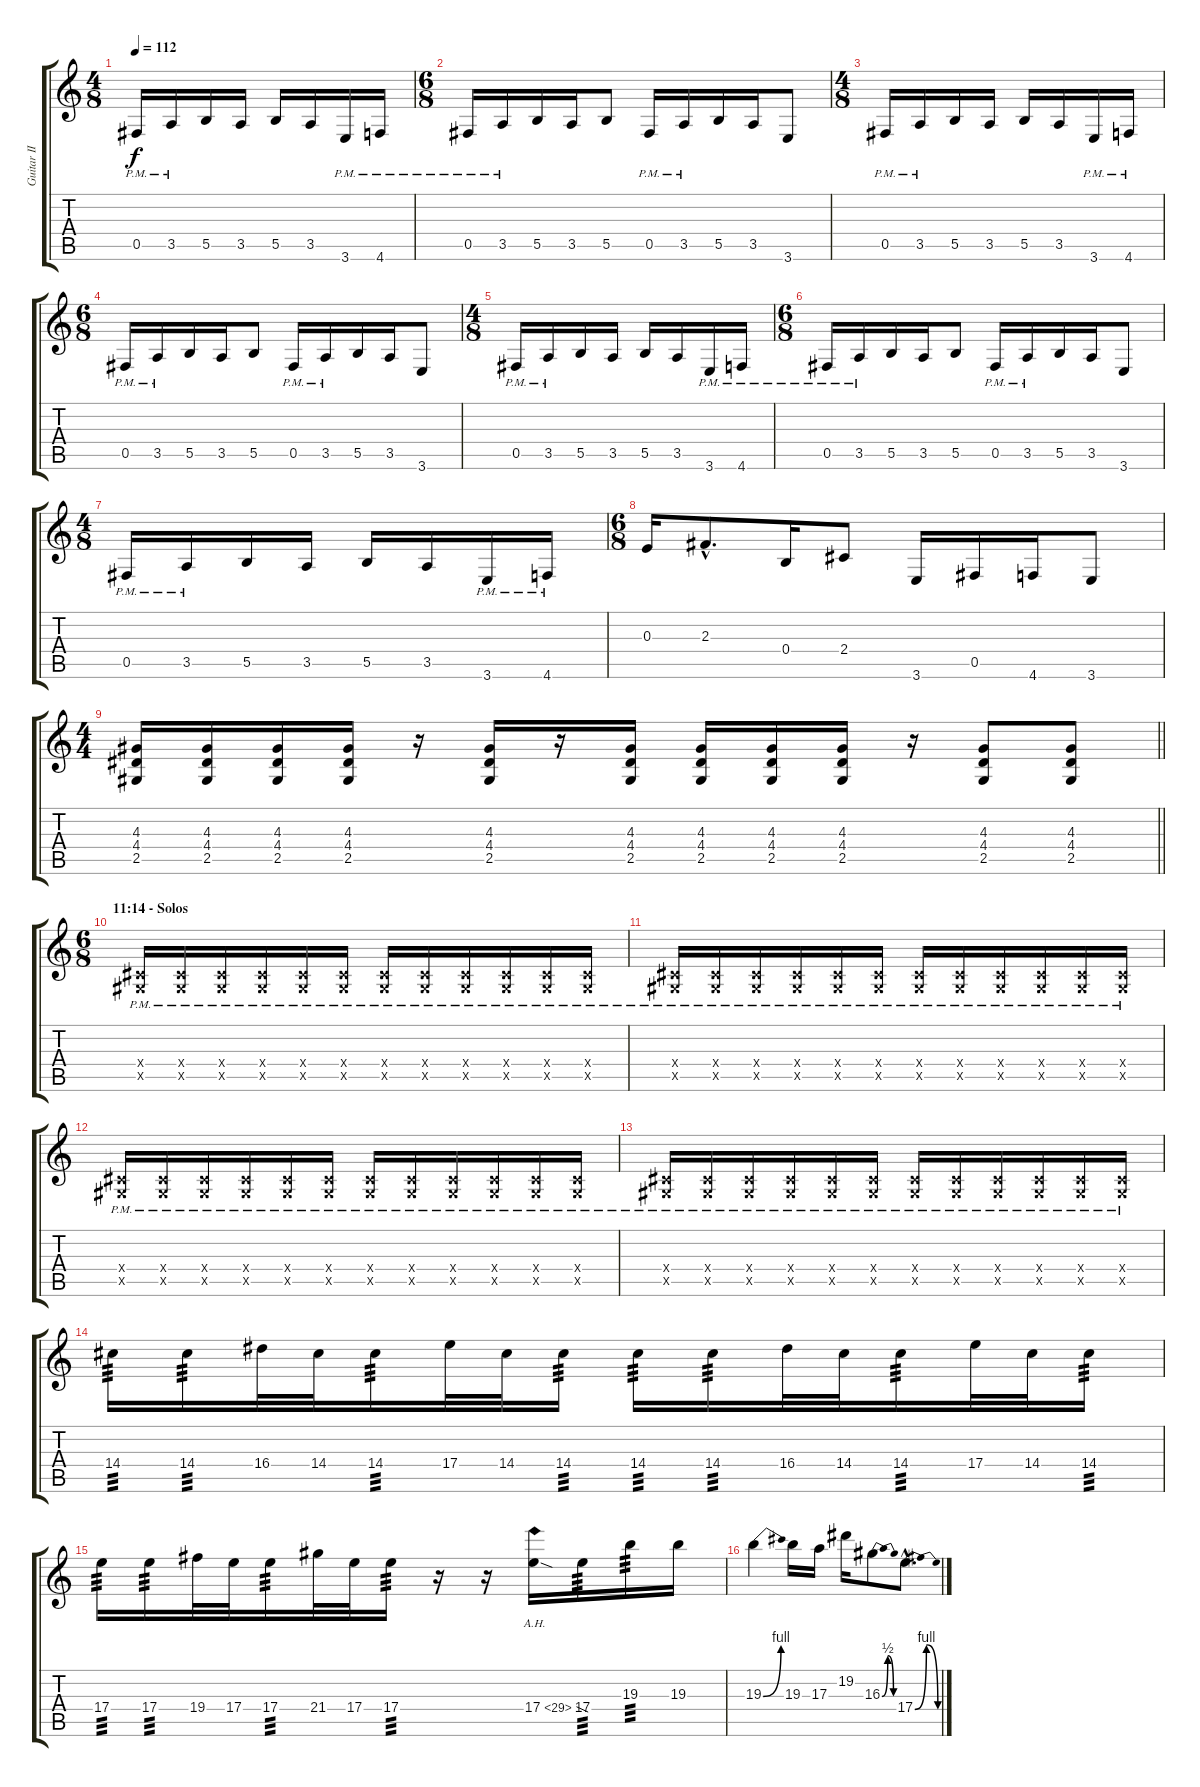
\track ("Guitar II" "Guitar II") {instrument distortionguitar}
\staff {score tabs}
\tuning (Db4 Ab3 E3 B2 Gb2 Db2) {hide}
\ts (4 8)
\tempo 112
\clef g2
\ks c
0.5{pm}.16{dy f} 3.5{pm}.16 5.5.16 3.5.16 5.5.16 3.5.16 3.6{pm}.16 4.6{pm}.16 |
\ts (6 8)
0.5{pm}.16 3.5{pm}.16 5.5.16 3.5.16 5.5.8 0.5{pm}.16 3.5{pm}.16 5.5.16 3.5.16 3.6.8 |
\ts (4 8)
0.5{pm}.16 3.5{pm}.16 5.5.16 3.5.16 5.5.16 3.5.16 3.6{pm}.16 4.6{pm}.16 |
\ts (6 8)
0.5{pm}.16 3.5{pm}.16 5.5.16 3.5.16 5.5.8 0.5{pm}.16 3.5{pm}.16 5.5.16 3.5.16 3.6.8 |
\ts (4 8)
0.5{pm}.16 3.5{pm}.16 5.5.16 3.5.16 5.5.16 3.5.16 3.6{pm}.16 4.6{pm}.16 |
\ts (6 8)
0.5{pm}.16 3.5{pm}.16 5.5.16 3.5.16 5.5.8 0.5{pm}.16 3.5{pm}.16 5.5.16 3.5.16 3.6.8 |
\ts (4 8)
0.5{pm}.16 3.5{pm}.16 5.5.16 3.5.16 5.5.16 3.5.16 3.6{pm}.16 4.6{pm}.16 |
\ts (6 8)
0.3.16 2.3{hac}.8{d} 0.4.16 2.4.8 3.6.16 0.5.16 4.6.16 3.6.8 |
\ts (4 4)
\barLineRight lightlight
(4.3 4.4 2.5).16 (4.3 4.4 2.5).16 (4.3 4.4 2.5).16 (4.3 4.4 2.5).16 r.16 (4.3 4.4 2.5).16 r.16 (4.3 4.4 2.5).16 (4.3 4.4 2.5).16 (4.3 4.4 2.5).16 (4.3 4.4 2.5).16 r.16 (4.3 4.4 2.5).8 (4.3 4.4 2.5).8 |
\ts (6 8)
\section ("" "11:14 - Solos")
(2.4{x} 2.5{pm x}).16{balance 8} (2.4{x} 2.5{pm x}).16 (2.4{x} 2.5{pm x}).16 (2.4{x} 2.5{pm x}).16 (2.4{x} 2.5{pm x}).16 (2.4{x} 2.5{pm x}).16 (2.4{x} 2.5{pm x}).16 (2.4{x} 2.5{pm x}).16 (2.4{x} 2.5{pm x}).16 (2.4{x} 2.5{pm x}).16 (2.4{x} 2.5{pm x}).16 (2.4{x} 2.5{pm x}).16 |
(2.4{x} 2.5{pm x}).16 (2.4{x} 2.5{pm x}).16 (2.4{x} 2.5{pm x}).16 (2.4{x} 2.5{pm x}).16 (2.4{x} 2.5{pm x}).16 (2.4{x} 2.5{pm x}).16 (2.4{x} 2.5{pm x}).16 (2.4{x} 2.5{pm x}).16 (2.4{x} 2.5{pm x}).16 (2.4{x} 2.5{pm x}).16 (2.4{x} 2.5{pm x}).16 (2.4{x} 2.5{pm x}).16 |
(2.4{x} 2.5{pm x}).16 (2.4{x} 2.5{pm x}).16 (2.4{x} 2.5{pm x}).16 (2.4{x} 2.5{pm x}).16 (2.4{x} 2.5{pm x}).16 (2.4{x} 2.5{pm x}).16 (2.4{x} 2.5{pm x}).16 (2.4{x} 2.5{pm x}).16 (2.4{x} 2.5{pm x}).16 (2.4{x} 2.5{pm x}).16 (2.4{x} 2.5{pm x}).16 (2.4{x} 2.5{pm x}).16 |
(2.4{x} 2.5{pm x}).16 (2.4{x} 2.5{pm x}).16 (2.4{x} 2.5{pm x}).16 (2.4{x} 2.5{pm x}).16 (2.4{x} 2.5{pm x}).16 (2.4{x} 2.5{pm x}).16 (2.4{x} 2.5{pm x}).16 (2.4{x} 2.5{pm x}).16 (2.4{x} 2.5{pm x}).16 (2.4{x} 2.5{pm x}).16 (2.4{x} 2.5{pm x}).16 (2.4{x} 2.5{pm x}).16 |
14.4.16{tp 3 balance 2} 14.4.16{tp 3} 16.4.32 14.4.32 14.4.16{tp 3} 17.4.32 14.4.32 14.4.16{tp 3} 14.4.16{tp 3} 14.4.16{tp 3} 16.4.32 14.4.32 14.4.16{tp 3} 17.4.32 14.4.32 14.4.16{tp 3} |
17.4.16{tp 3} 17.4.16{tp 3} 19.4.32 17.4.32 17.4.16{tp 3} 21.4.32 17.4.32 17.4.16{tp 3} r.16 r.16 17.4{ah 12 sod}.16{instrument guitarharmonics} 17.4.16{tp 3 instrument distortionguitar} 19.3.16{tp 3} 19.3.16 |
19.3{be (bend 0 0 60 4)}.4 19.3.16 17.3.16 19.2.16 16.3{be (bendrelease 0 0 30 2 30 2 60 0)}.8 17.4{be (bendrelease 0 0 30 4 30 4 60 0) hac}.8{d}
